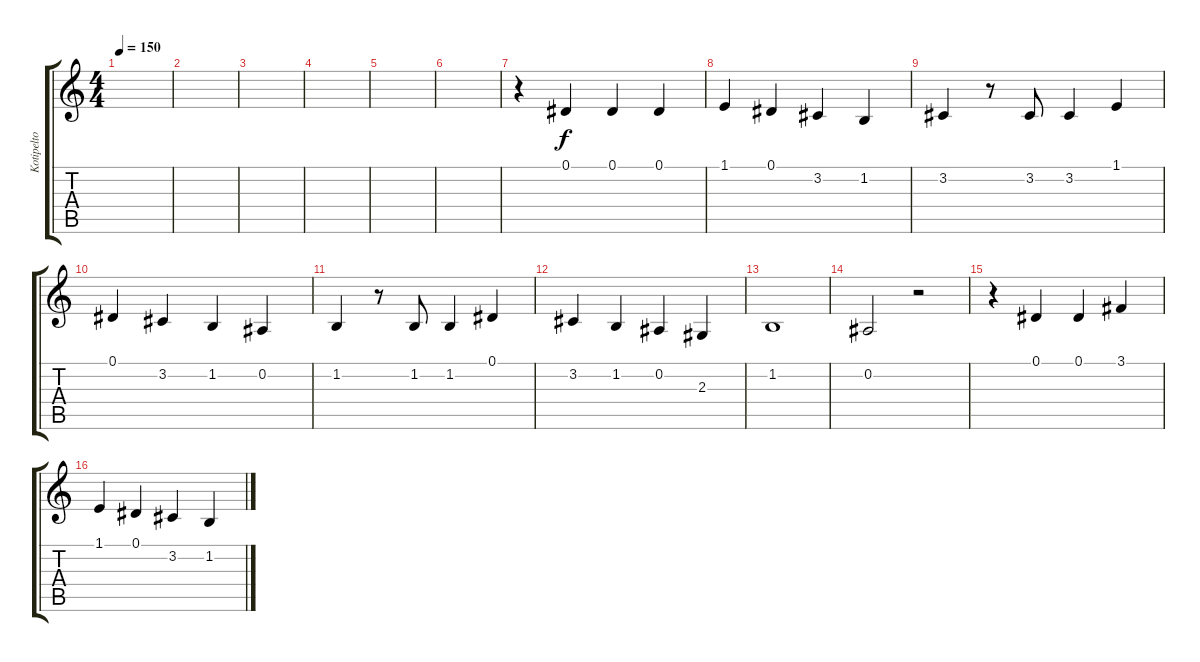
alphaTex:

\track ("Kotipelto" "Kotipelto") {instrument lead6voice}
\staff {score tabs}
\tuning (Eb4 Bb3 Gb3 Db3 Ab2 Eb2) {hide}
\ts (4 4)
\tempo 150
\clef g2
\ks c
|
|
|
|
|
|
r.4 0.1.4{dy f} 0.1.4 0.1.4 |
1.1.4 0.1.4 3.2.4 1.2.4 |
3.2.4 r.8 3.2.8 3.2.4 1.1.4 |
0.1.4 3.2.4 1.2.4 0.2.4 |
1.2.4 r.8 1.2.8 1.2.4 0.1.4 |
3.2.4 1.2.4 0.2.4 2.3.4 |
1.2.1 |
0.2.2 r.2 |
r.4 0.1.4 0.1.4 3.1.4 |
1.1.4 0.1.4 3.2.4 1.2.4
